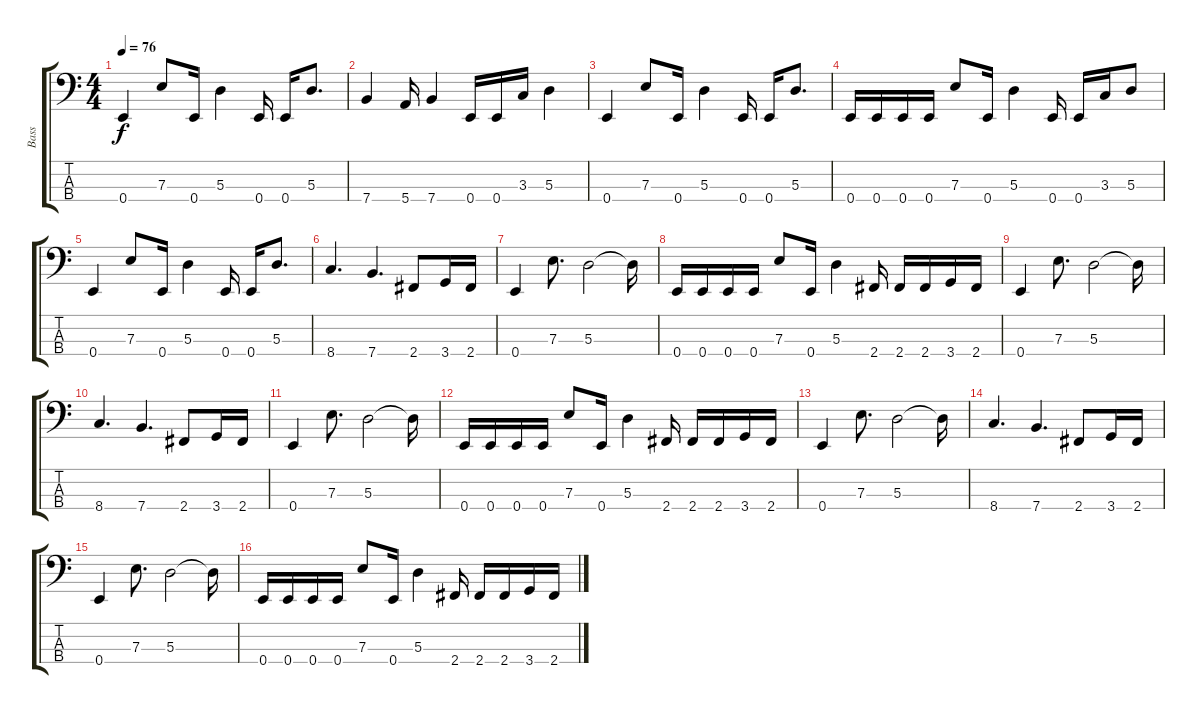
\track ("Bass" "Bass") {instrument electricbassfinger}
\staff {score tabs}
\tuning (G2 D2 A1 E1) {hide}
\ts (4 4)
\tempo 76
\clef f4
\ks c
0.4.4{dy f} 7.3.8 0.4.16 5.3.4 0.4.16 0.4.16 5.3.8{d} |
7.4.4 5.4.16 7.4.4 0.4.16 0.4.16 3.3.16 5.3.4 |
0.4.4 7.3.8 0.4.16 5.3.4 0.4.16 0.4.16 5.3.8{d} |
0.4.16 0.4.16 0.4.16 0.4.16 7.3.8 0.4.16 5.3.4 0.4.16 0.4.16 3.3.16 5.3.8 |
0.4.4 7.3.8 0.4.16 5.3.4 0.4.16 0.4.16 5.3.8{d} |
8.4.4{d} 7.4.4{d} 2.4.8 3.4.16 2.4.16 |
0.4.4 7.3.8{d} 5.3.2 5.3{t}.16 |
0.4.16 0.4.16 0.4.16 0.4.16 7.3.8 0.4.16 5.3.4 2.4.16 2.4.16 2.4.16 3.4.16 2.4.16 |
0.4.4 7.3.8{d} 5.3.2 5.3{t}.16 |
8.4.4{d} 7.4.4{d} 2.4.8 3.4.16 2.4.16 |
0.4.4 7.3.8{d} 5.3.2 5.3{t}.16 |
0.4.16 0.4.16 0.4.16 0.4.16 7.3.8 0.4.16 5.3.4 2.4.16 2.4.16 2.4.16 3.4.16 2.4.16 |
0.4.4 7.3.8{d} 5.3.2 5.3{t}.16 |
8.4.4{d} 7.4.4{d} 2.4.8 3.4.16 2.4.16 |
0.4.4 7.3.8{d} 5.3.2 5.3{t}.16 |
0.4.16 0.4.16 0.4.16 0.4.16 7.3.8 0.4.16 5.3.4 2.4.16 2.4.16 2.4.16 3.4.16 2.4.16
